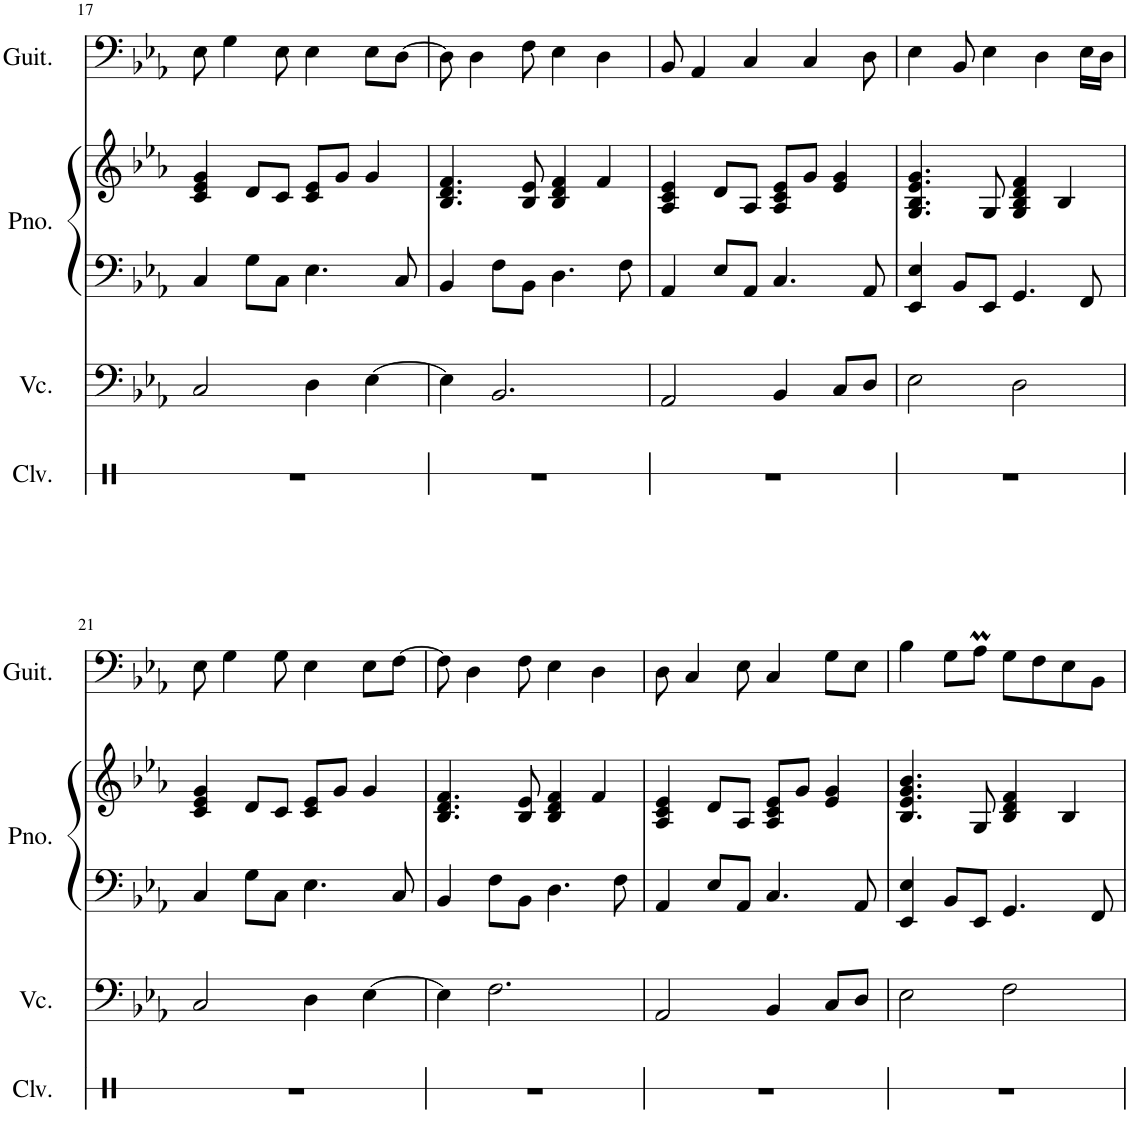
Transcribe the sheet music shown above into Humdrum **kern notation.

**kern	**kern	**kern	**kern	**kern
*part4	*part3	*part2	*part2	*part1
*staff5	*staff4	*staff3	*staff2	*staff1
*I"Claves	*I"Violoncello	*I"Piano	*	*I"Acoustic Guitar
*I'Clv.	*I'Vc.	*I'Pno.	*	*I'Guit.
!!LO:PB:g=z
*clefX	*clefF4	*clefF4	*clefG2	*clefF4
*k[]	*k[b-e-a-]	*k[b-e-a-]	*k[b-e-a-]	*k[b-e-a-]
*M4/4	*M4/4	*M4/4	*M4/4	*M4/4
=17	=17	=17	=17	=17
1r	2C/	4C/	4c/ 4e-/ 4g/	8E-\
.	.	.	.	4G\
.	.	8G\L	8d/L	.
.	.	8C\J	8c/J	8E-\
.	4D\	4.E-\	8c/ 8e-/L	4E-\
.	.	.	8g/J	.
.	[4E-\	.	4g/	8E-\L
.	.	8C/	.	[8D\J
=18	=18	=18	=18	=18
1r	4E-\]	4BB-/	4.B-/ 4.d/ 4.f/	8D\]
.	.	.	.	4D\
.	2.BB-/	8F\L	.	.
.	.	8BB-\J	8B-/ 8e-/	8F\
.	.	4.D\	4B-/ 4d/ 4f/	4E-\
.	.	.	4f/	4D\
.	.	8F\	.	.
=19	=19	=19	=19	=19
1r	2AA-/	4AA-/	4A-/ 4c/ 4e-/	8BB-/
.	.	.	.	4AA-/
.	.	8E-/L	8d/L	.
.	.	8AA-/J	8A-/J	4C/
.	4BB-/	4.C/	8A-/ 8c/ 8e-/L	.
.	.	.	8g/J	4C/
.	8C/L	.	4e-/ 4g/	.
.	8D/J	8AA-/	.	8D\
=20	=20	=20	=20	=20
1r	2E-\	4EE-/ 4E-/	4.G/ 4.B-/ 4.e-/ 4.g/	4E-\
.	.	8BB-/L	.	8BB-/
.	.	8EE-/J	8G/	4E-\
.	2D\	4.GG/	4G/ 4B-/ 4d/ 4f/	.
.	.	.	.	4D\
.	.	.	4B-/	.
.	.	8FF/	.	16E-\LL
.	.	.	.	16D\JJ
!!LO:LB:g=z
=21	=21	=21	=21	=21
1r	2C/	4C/	4c/ 4e-/ 4g/	8E-\
.	.	.	.	4G\
.	.	8G\L	8d/L	.
.	.	8C\J	8c/J	8G\
.	4D\	4.E-\	8c/ 8e-/L	4E-\
.	.	.	8g/J	.
.	[4E-\	.	4g/	8E-\L
.	.	8C/	.	[8F\J
=22	=22	=22	=22	=22
1r	4E-\]	4BB-/	4.B-/ 4.d/ 4.f/	8F\]
.	.	.	.	4D\
.	2.F\	8F\L	.	.
.	.	8BB-\J	8B-/ 8e-/	8F\
.	.	4.D\	4B-/ 4d/ 4f/	4E-\
.	.	.	4f/	4D\
.	.	8F\	.	.
=23	=23	=23	=23	=23
1r	2AA-/	4AA-/	4A-/ 4c/ 4e-/	8D\
.	.	.	.	4C/
.	.	8E-/L	8d/L	.
.	.	8AA-/J	8A-/J	8E-\
.	4BB-/	4.C/	8A-/ 8c/ 8e-/L	4C/
.	.	.	8g/J	.
.	8C/L	.	4e-/ 4g/	8G\L
.	8D/J	8AA-/	.	8E-\J
=24	=24	=24	=24	=24
1r	2E-\	4EE-/ 4E-/	4.B-/ 4.e-/ 4.g/ 4.b-/	4B-\
.	.	8BB-/L	.	8G\L
.	.	8EE-/J	8G/	8A-M\J
.	2F\	4.GG/	4B-/ 4d/ 4f/	8G\L
.	.	.	.	8F\
.	.	.	4B-/	8E-\
.	.	8FF/	.	8BB-\J
=	=	=	=	=
*-	*-	*-	*-	*-
